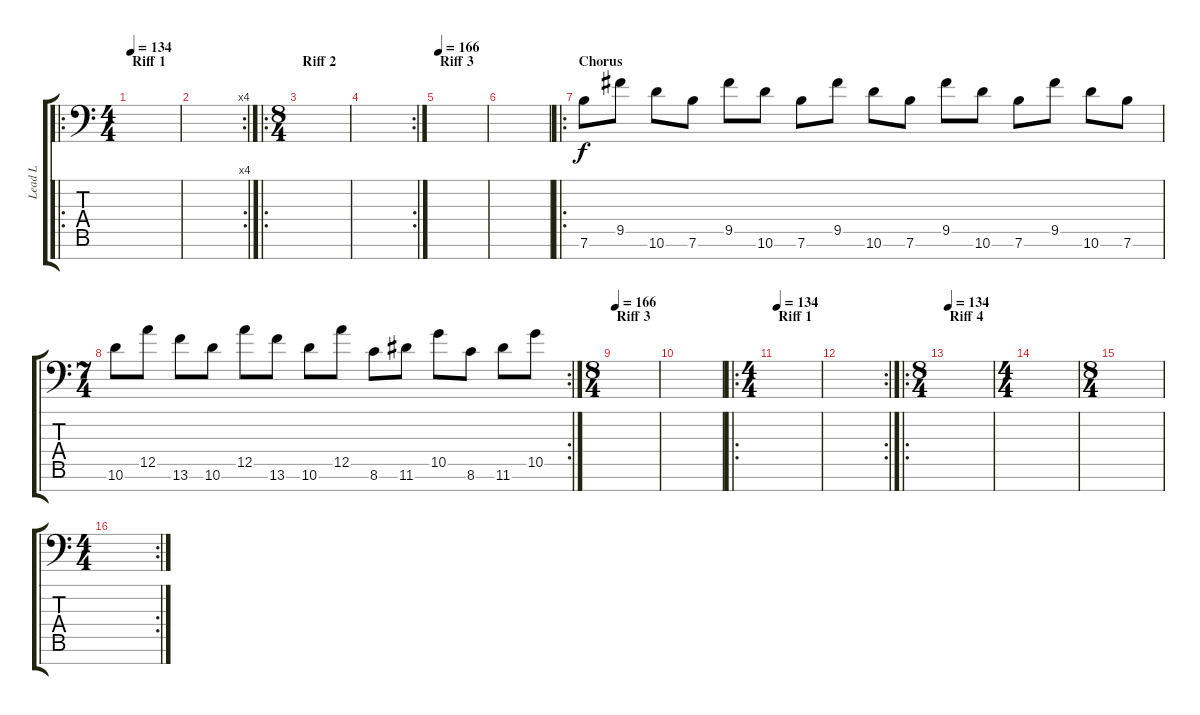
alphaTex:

\track ("Lead L" "Lead L") {instrument overdrivenguitar}
\staff {score tabs}
\tuning (E4 B3 G3 D3 A2 E2 C-1) {hide}
\ro
\ts (4 4)
\section ("" "Riff 1")
\tempo 134
\clef f4
\ks c
|
\rc 4
|
\ro
\ts (8 4)
\section ("" "Riff 2")
|
\rc 2
|
\section ("" "Riff 3")
\tempo 166
|
|
\ro
\section ("" "Chorus")
7.6.8 9.5.8 10.6.8 7.6.8 9.5.8 10.6.8 7.6.8 9.5.8 10.6.8 7.6.8 9.5.8 10.6.8 7.6.8 9.5.8 10.6.8 7.6.8 |
\rc 2
\ts (7 4)
10.6.8 12.5.8 13.6.8 10.6.8 12.5.8 13.6.8 10.6.8 12.5.8 8.6.8 11.6.8 10.5.8 8.6.8 11.6.8 10.5.8 |
\ts (8 4)
\section ("" "Riff 3")
\tempo 166
|
|
\ro
\ts (4 4)
\section ("" "Riff 1")
\tempo 134
|
\rc 2
|
\ro
\ts (8 4)
\section ("" "Riff 4")
\tempo 134
|
\ts (4 4)
|
\ts (8 4)
|
\rc 2
\ts (4 4)
